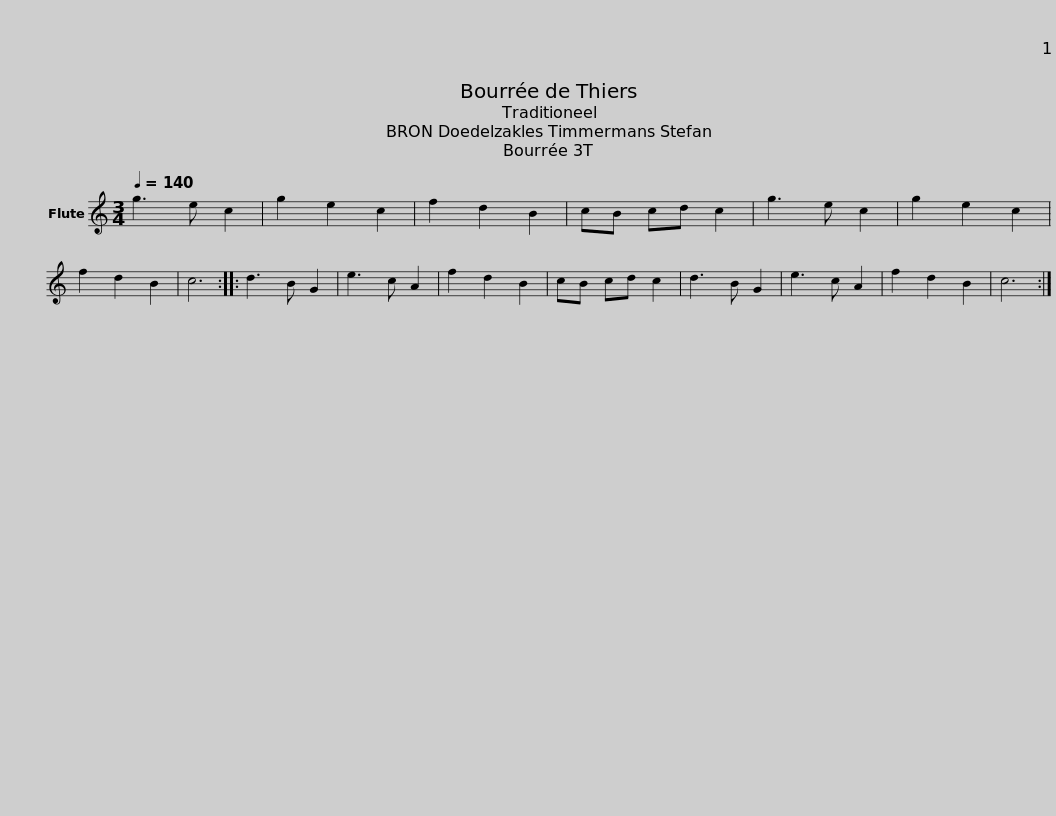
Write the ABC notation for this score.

X:1
L:1/8
Q:1/4=140
M:3/4
I:linebreak $
K:C
V:1 treble
V:1
 g3 e c2 | g2 e2 c2 | f2 d2 B2 | cB cd c2 | g3 e c2 | %5
 g2 e2 c2 | f2 d2 B2 | c6 :: d3 B G2 | e3 c A2 | %10
 f2 d2 B2 |$ cB cd c2 | d3 B G2 | e3 c A2 | f2 d2 B2 | %15
 c6 :| %16
